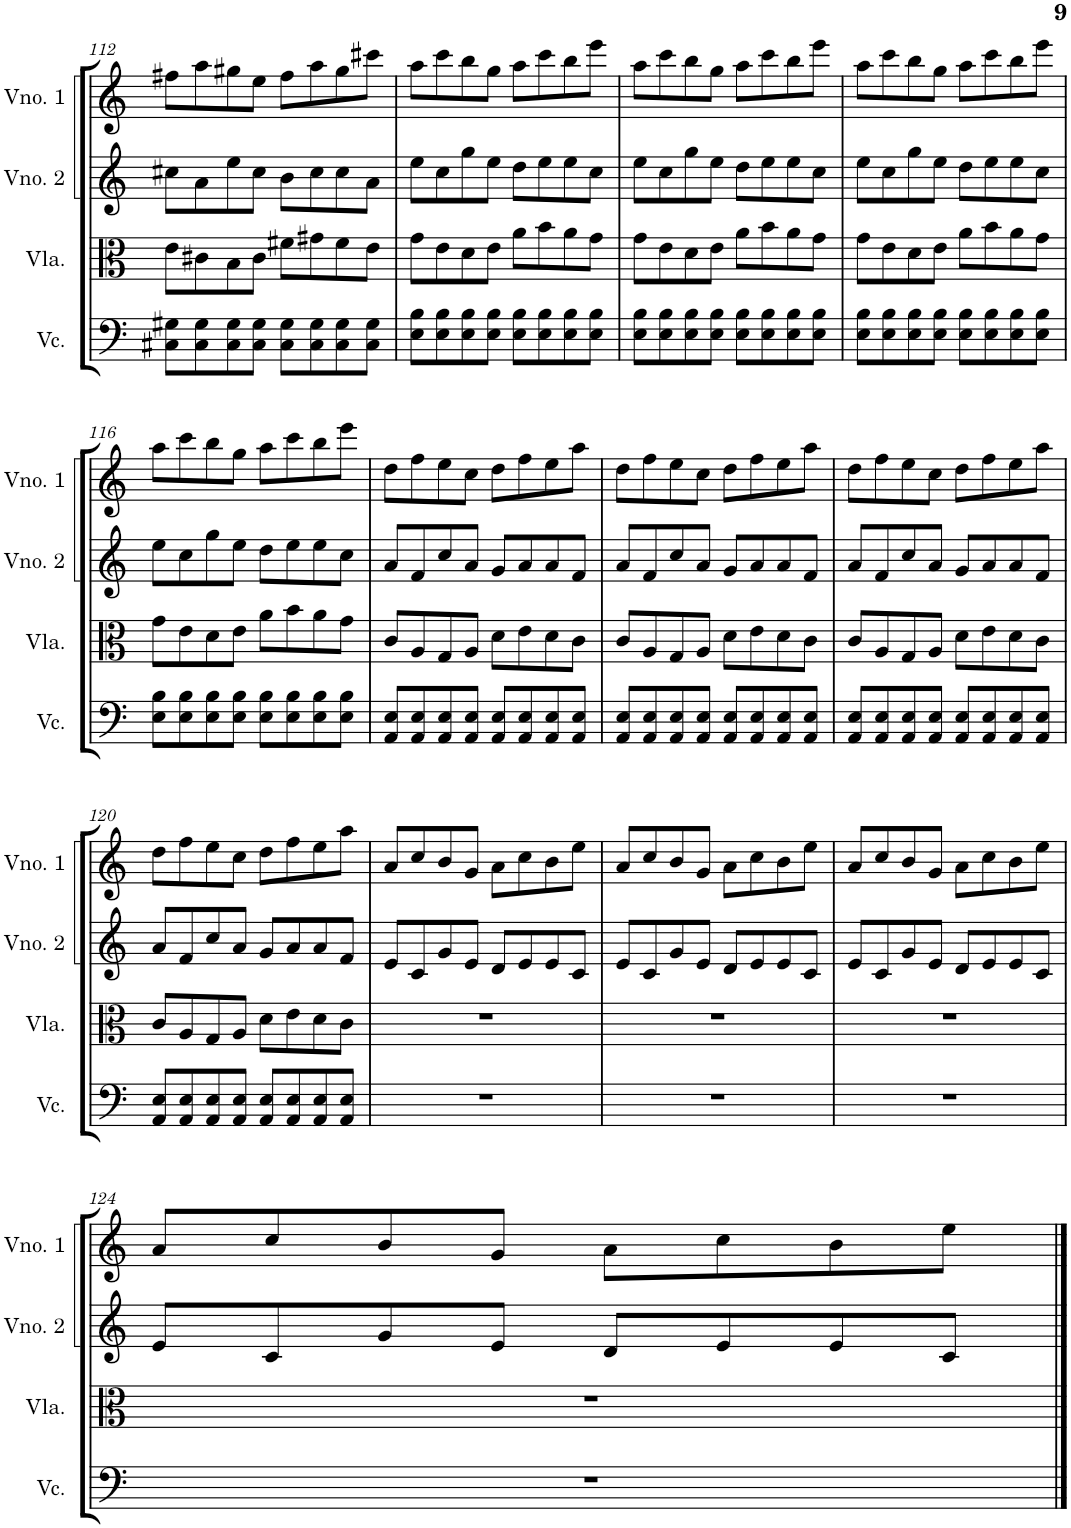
**kern	**kern	**kern	**kern
*part4	*part3	*part2	*part1
*staff4	*staff3	*staff2	*staff1
*I"Violoncelo	*I"Viola	*I"Violino 2	*I"Violino 1
*I'Vc.	*I'Vla.	*I'Vno. 2	*I'Vno. 1
!!LO:PB:g=z
*clefF4	*clefC3	*clefG2	*clefG2
*k[]	*k[]	*k[]	*k[]
*M4/4	*M4/4	*M4/4	*M4/4
=112	=112	=112	=112
8C#X\ 8G#X\L	8e\L	8cc#X\L	8ff#X\L
8C#\ 8G#\	8c#X\	8a\	8aa\
8C#\ 8G#\	8B\	8ee\	8gg#X\
8C#\ 8G#\J	8c#\J	8cc#\J	8ee\J
8C#\ 8G#\L	8f#X\L	8b\L	8ff#\L
8C#\ 8G#\	8g#X\	8cc#\	8aa\
8C#\ 8G#\	8f#\	8cc#\	8gg#\
8C#\ 8G#\J	8e\J	8a\J	8ccc#X\J
=113	=113	=113	=113
8E\ 8B\L	8g\L	8ee\L	8aa\L
8E\ 8B\	8e\	8cc\	8ccc\
8E\ 8B\	8d\	8gg\	8bb\
8E\ 8B\J	8e\J	8ee\J	8gg\J
8E\ 8B\L	8a\L	8dd\L	8aa\L
8E\ 8B\	8b\	8ee\	8ccc\
8E\ 8B\	8a\	8ee\	8bb\
8E\ 8B\J	8g\J	8cc\J	8eee\J
=114	=114	=114	=114
8E\ 8B\L	8g\L	8ee\L	8aa\L
8E\ 8B\	8e\	8cc\	8ccc\
8E\ 8B\	8d\	8gg\	8bb\
8E\ 8B\J	8e\J	8ee\J	8gg\J
8E\ 8B\L	8a\L	8dd\L	8aa\L
8E\ 8B\	8b\	8ee\	8ccc\
8E\ 8B\	8a\	8ee\	8bb\
8E\ 8B\J	8g\J	8cc\J	8eee\J
=115	=115	=115	=115
8E\ 8B\L	8g\L	8ee\L	8aa\L
8E\ 8B\	8e\	8cc\	8ccc\
8E\ 8B\	8d\	8gg\	8bb\
8E\ 8B\J	8e\J	8ee\J	8gg\J
8E\ 8B\L	8a\L	8dd\L	8aa\L
8E\ 8B\	8b\	8ee\	8ccc\
8E\ 8B\	8a\	8ee\	8bb\
8E\ 8B\J	8g\J	8cc\J	8eee\J
!!LO:LB:g=z
=116	=116	=116	=116
8E\ 8B\L	8g\L	8ee\L	8aa\L
8E\ 8B\	8e\	8cc\	8ccc\
8E\ 8B\	8d\	8gg\	8bb\
8E\ 8B\J	8e\J	8ee\J	8gg\J
8E\ 8B\L	8a\L	8dd\L	8aa\L
8E\ 8B\	8b\	8ee\	8ccc\
8E\ 8B\	8a\	8ee\	8bb\
8E\ 8B\J	8g\J	8cc\J	8eee\J
=117	=117	=117	=117
8AA/ 8E/L	8c/L	8a/L	8dd\L
8AA/ 8E/	8A/	8f/	8ff\
8AA/ 8E/	8G/	8cc/	8ee\
8AA/ 8E/J	8A/J	8a/J	8cc\J
8AA/ 8E/L	8d\L	8g/L	8dd\L
8AA/ 8E/	8e\	8a/	8ff\
8AA/ 8E/	8d\	8a/	8ee\
8AA/ 8E/J	8c\J	8f/J	8aa\J
=118	=118	=118	=118
8AA/ 8E/L	8c/L	8a/L	8dd\L
8AA/ 8E/	8A/	8f/	8ff\
8AA/ 8E/	8G/	8cc/	8ee\
8AA/ 8E/J	8A/J	8a/J	8cc\J
8AA/ 8E/L	8d\L	8g/L	8dd\L
8AA/ 8E/	8e\	8a/	8ff\
8AA/ 8E/	8d\	8a/	8ee\
8AA/ 8E/J	8c\J	8f/J	8aa\J
=119	=119	=119	=119
8AA/ 8E/L	8c/L	8a/L	8dd\L
8AA/ 8E/	8A/	8f/	8ff\
8AA/ 8E/	8G/	8cc/	8ee\
8AA/ 8E/J	8A/J	8a/J	8cc\J
8AA/ 8E/L	8d\L	8g/L	8dd\L
8AA/ 8E/	8e\	8a/	8ff\
8AA/ 8E/	8d\	8a/	8ee\
8AA/ 8E/J	8c\J	8f/J	8aa\J
!!LO:LB:g=z
=120	=120	=120	=120
8AA/ 8E/L	8c/L	8a/L	8dd\L
8AA/ 8E/	8A/	8f/	8ff\
8AA/ 8E/	8G/	8cc/	8ee\
8AA/ 8E/J	8A/J	8a/J	8cc\J
8AA/ 8E/L	8d\L	8g/L	8dd\L
8AA/ 8E/	8e\	8a/	8ff\
8AA/ 8E/	8d\	8a/	8ee\
8AA/ 8E/J	8c\J	8f/J	8aa\J
=121	=121	=121	=121
1r	1r	8e/L	8a/L
.	.	8c/	8cc/
.	.	8g/	8b/
.	.	8e/J	8g/J
.	.	8d/L	8a\L
.	.	8e/	8cc\
.	.	8e/	8b\
.	.	8c/J	8ee\J
=122	=122	=122	=122
1r	1r	8e/L	8a/L
.	.	8c/	8cc/
.	.	8g/	8b/
.	.	8e/J	8g/J
.	.	8d/L	8a\L
.	.	8e/	8cc\
.	.	8e/	8b\
.	.	8c/J	8ee\J
=123	=123	=123	=123
1r	1r	8e/L	8a/L
.	.	8c/	8cc/
.	.	8g/	8b/
.	.	8e/J	8g/J
.	.	8d/L	8a\L
.	.	8e/	8cc\
.	.	8e/	8b\
.	.	8c/J	8ee\J
!!LO:LB:g=z
=124	=124	=124	=124
1r	1r	8e/L	8a/L
.	.	8c/	8cc/
.	.	8g/	8b/
.	.	8e/J	8g/J
.	.	8d/L	8a\L
.	.	8e/	8cc\
.	.	8e/	8b\
.	.	8c/J	8ee\J
==	==	==	==
*-	*-	*-	*-
